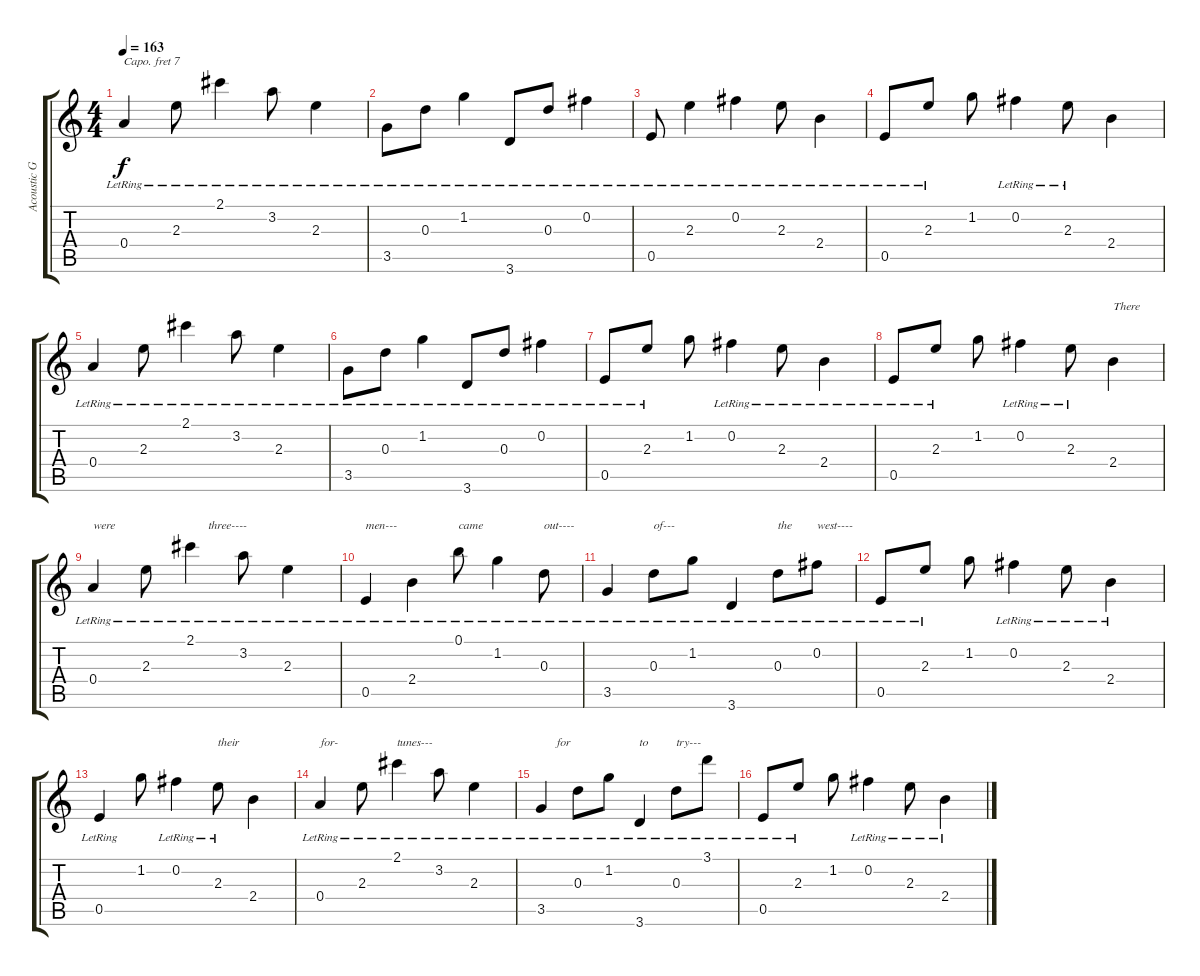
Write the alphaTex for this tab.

\track ("Acoustic Guitar" "Acoustic G") {instrument acousticguitarsteel}
\staff {score tabs}
\capo 7
\tuning (E4 B3 G3 D3 A2 E2) {hide}
\ts (4 4)
\tempo 163
\clef g2
\ks c
0.4{lr}.4{dy f volume 4 instrument acousticguitarsteel} 2.3{lr}.8 2.1{lr}.4 3.2{lr}.8 2.3{lr}.4 |
3.5{lr}.8 0.3{lr}.8 1.2{lr}.4 3.6{lr}.8 0.3{lr}.8 0.2{lr}.4 |
0.5{lr}.8 2.3{lr}.4 0.2{lr}.4 2.3{lr}.8 2.4{lr}.4 |
0.5{lr}.8 2.3{lr}.8 1.2.8 0.2{lr}.4 2.3{lr}.8 2.4.4 |
0.4{lr}.4{volume 5} 2.3{lr}.8 2.1{lr}.4 3.2{lr}.8 2.3{lr}.4 |
3.5{lr}.8 0.3{lr}.8 1.2{lr}.4 3.6{lr}.8 0.3{lr}.8 0.2{lr}.4 |
0.5{lr}.8 2.3{lr}.8 1.2.8 0.2{lr}.4 2.3{lr}.8 2.4{lr}.4 |
0.5{lr}.8 2.3{lr}.8 1.2.8 0.2{lr}.4 2.3{lr}.8 2.4.4{txt "There"} |
0.4{lr}.4{txt "were" volume 6} 2.3{lr}.8 2.1{lr}.4{txt "      three----"} 3.2{lr}.8 2.3{lr}.4 |
0.5{lr}.4{txt "men---"} 2.4{lr}.4 0.1{lr}.8{txt "came"} 1.2{lr}.4 0.3{lr}.8{txt "out----"} |
3.5{lr}.4 0.3{lr}.8{txt "of---"} 1.2{lr}.8 3.6{lr}.4 0.3{lr}.8{txt "the"} 0.2{lr}.8{txt "west----"} |
0.5{lr}.8 2.3{lr}.8 1.2.8 0.2{lr}.4 2.3{lr}.8 2.4{lr}.4 |
0.5{lr}.4 1.2.8 0.2{lr}.4 2.3{lr}.8{txt "their"} 2.4.4 |
0.4{lr}.4{txt "for-"} 2.3{lr}.8 2.1{lr}.4{txt "tunes---"} 3.2{lr}.8 2.3{lr}.4 |
3.5{lr}.4{txt "     for"} 0.3{lr}.8 1.2{lr}.8 3.6{lr}.4{txt "to"} 0.3{lr}.8{txt "try---"} 3.1{lr}.8 |
0.5{lr}.8 2.3{lr}.8 1.2.8 0.2{lr}.4 2.3{lr}.8 2.4{lr}.4
